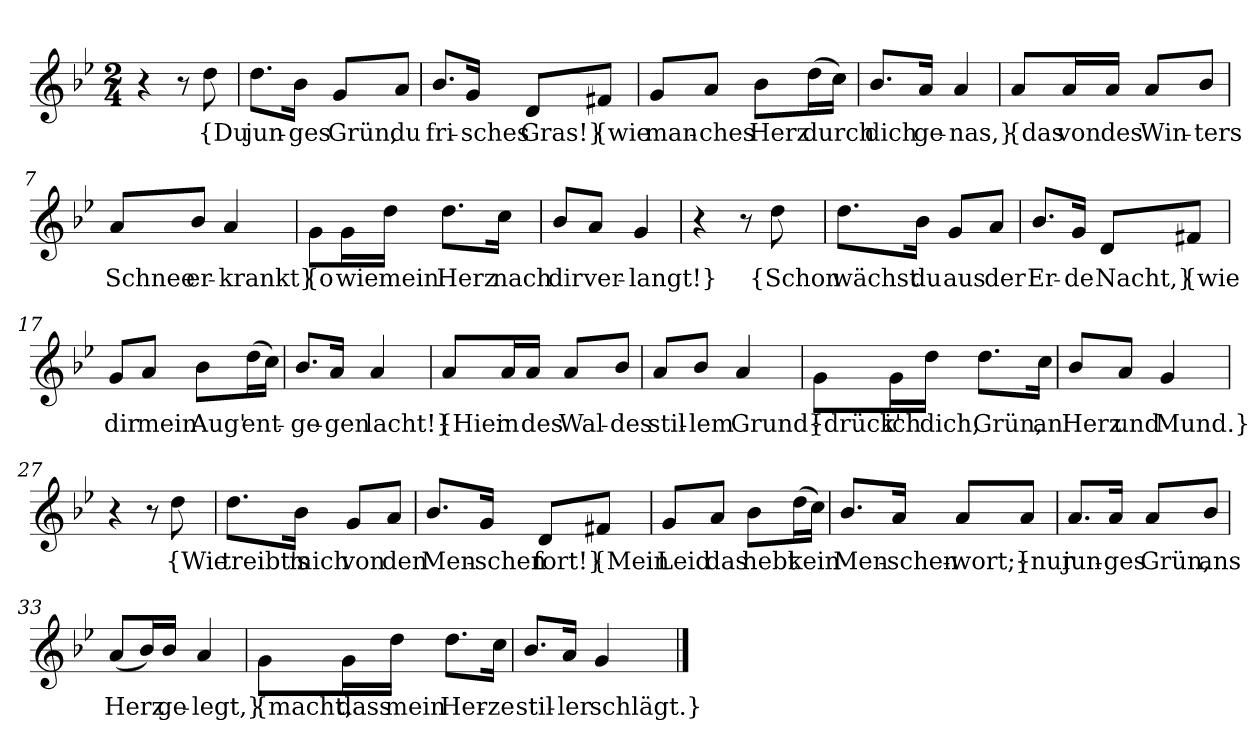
**kern	**text
*part1	*part1
*staff1	*staff1
*clefG2	*
*k[b-e-]	*
*M2/4	*
=1	=1
4r	.
8r	.
8dd	{Du
=2	=2
8.dd\L	jun-
16b-\Jk	-ges
8g/L	Grün,
8a/J	du
=3	=3
8.b-/L	fri-
16g/Jk	-sches
8d/L	Gras!}
8f#X/J	{wie
=4	=4
8g/L	man-
8a/J	-ches
8b-\L	Herz
(16dd\L	durch
16cc\JJ)	.
=5	=5
8.b-/L	dich
16a/Jk	ge-
4a	-nas,}
=6	=6
8a/L	{das
16a/L	von
16a/JJ	des
8a/L	Win-
8b-/J	-ters
=7	=7
8a/L	Schnee
8b-/J	er-
4a	-krankt}
=8	=8
8g\L	{o
16g\L	wie
16dd\JJ	mein
8.dd\L	Herz
16cc\Jk	nach
=9	=9
8b-/L	dir
8a/J	ver-
4g	-langt!}
=14	=14
4r	.
8r	.
8dd	{Schon
=15	=15
8.dd\L	wächst
16b-\Jk	du
8g/L	aus
8a/J	der
=16	=16
8.b-/L	Er-
16g/Jk	-de
8d/L	Nacht,}
8f#X/J	{wie
=17	=17
8g/L	dir
8a/J	mein
8b-\L	Aug'
(16dd\L	ent-
16cc\JJ)	.
=18	=18
8.b-/L	-ge-
16a/Jk	-gen
4a	lacht!}
=19	=19
8a/L	{Hier
16a/L	in
16a/JJ	des
8a/L	Wal-
8b-/J	-des
=20	=20
8a/L	stil-
8b-/J	-lem
4a	Grund}
=21	=21
8g\L	{drück'
16g\L	ich
16dd\JJ	dich,
8.dd\L	Grün,
16cc\Jk	an
=22	=22
8b-/L	Herz
8a/J	und
4g	Mund.}
=27	=27
4r	.
8r	.
8dd	{Wie
=28	=28
8.dd\L	treibt's
16b-\Jk	mich
8g/L	von
8a/J	den
=29	=29
8.b-/L	Men-
16g/Jk	-schen
8d/L	fort!}
8f#X/J	{Mein
=30	=30
8g/L	Leid
8a/J	das
8b-\L	hebt
(16dd\L	kein
16cc\JJ)	.
=31	=31
8.b-/L	Men-
16a/Jk	-schen-
8a/L	-wort;}
8a/J	{nur
=32	=32
8.a/L	jun-
16a/Jk	-ges
8a/L	Grün,
8b-/J	ans
=33	=33
(8a/L	Herz
16b-/L)	.
16b-/JJ	ge-
4a	-legt,}
=34	=34
8g\L	{macht,
16g\L	dass
16dd\JJ	mein
8.dd\L	Her-
16cc\Jk	-ze
=35	=35
8.b-/L	stil-
16a/Jk	-ler
4g	schlägt.}
==	==
*-	*-
